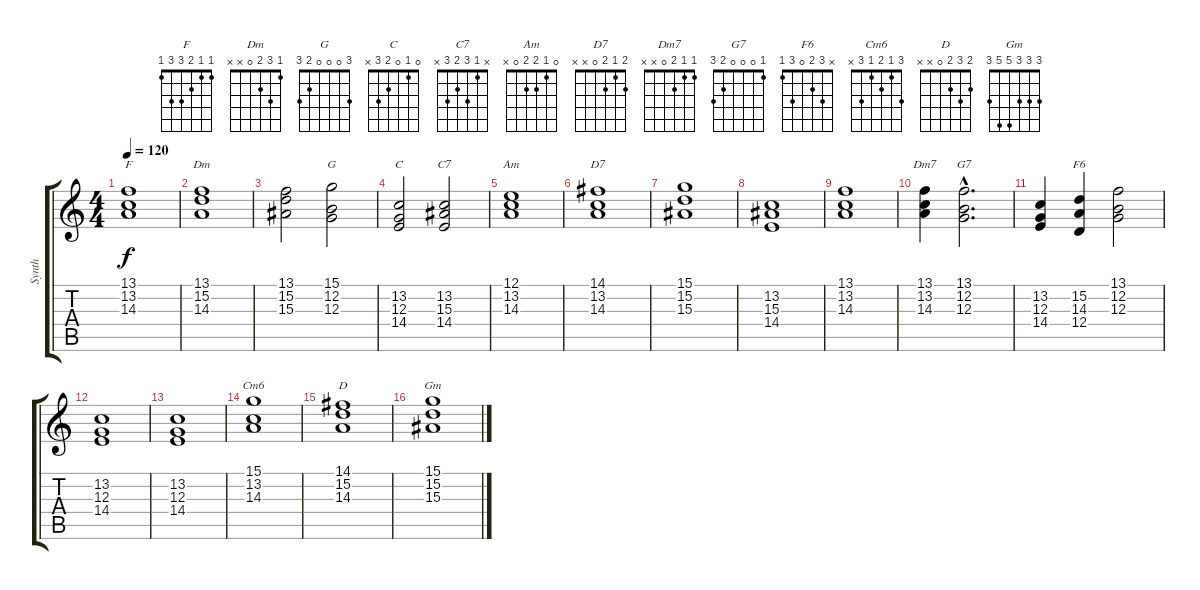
\track ("Synth" "Synth") {instrument stringensemble1}
\staff {score tabs}
\tuning (E4 B3 G3 D3 A2 E2) {hide}
\chord ("F" 1 1 2 3 3 1)
\chord ("Dm" 1 3 2 0 x x)
\chord ("G" 3 0 0 0 2 3)
\chord ("C" 0 1 0 2 3 x)
\chord ("C7" x 1 3 2 3 x)
\chord ("Am" 0 1 2 2 0 x)
\chord ("D7" 2 1 2 0 x x)
\chord ("Dm7" 1 1 2 0 x x)
\chord ("G7" 1 0 0 0 2 3)
\chord ("F6" x 3 2 0 3 1)
\chord ("Cm6" 3 1 2 1 3 x)
\chord ("D" 2 3 2 0 x x)
\chord ("Gm" 3 3 3 5 5 3)
\ts (4 4)
\tempo 120
\clef g2
\ks c
(13.1 13.2 14.3).1{ch "F" dy f instrument stringensemble1} |
(13.1 15.2 14.3).1{ch "Dm"} |
(13.1 15.2 15.3).2 (15.1 12.2 12.3).2{ch "G"} |
(13.2 12.3 14.4).2{ch "C"} (13.2 15.3 14.4).2{ch "C7"} |
(12.1 13.2 14.3).1{ch "Am"} |
(14.1 13.2 14.3).1{ch "D7"} |
(15.1 15.2 15.3).1 |
(13.2 15.3 14.4).1 |
(13.1 13.2 14.3).1 |
(13.1 13.2 14.3).4{ch "Dm7"} (13.1{hac} 12.2{hac} 12.3{hac}).2{d ch "G7"} |
(13.2 12.3 14.4).4 (15.2 14.3 12.4).4{ch "F6"} (13.1 12.2 12.3).2 |
(13.2 12.3 14.4).1 |
(13.2 12.3 14.4).1 |
(15.1 13.2 14.3).1{ch "Cm6"} |
(14.1 15.2 14.3).1{ch "D"} |
(15.1 15.2 15.3).1{ch "Gm"}
